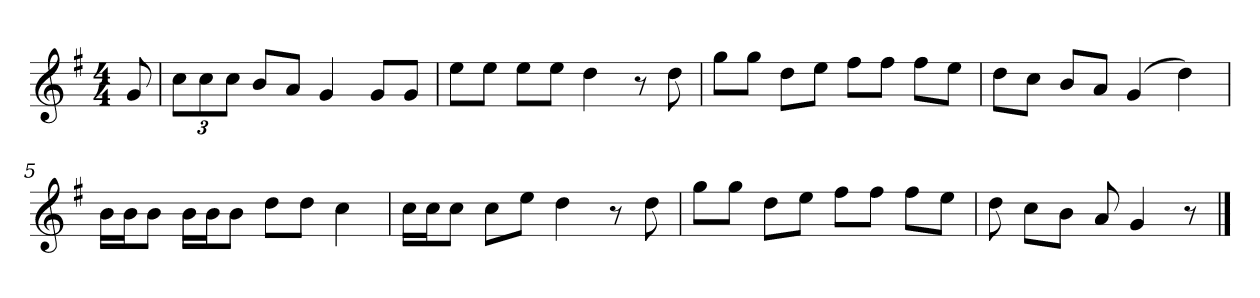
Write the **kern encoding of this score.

**kern
*part1
*staff1
*k[f#]
*M4/4
*MM120
=
8g
=1
12ccL
12cc
12ccJ
8bL
8aJ
4g
8gL
8gJ
=2
8eeL
8eeJ
8eeL
8eeJ
4dd
8r
8dd
=3
8ggL
8ggJ
8ddL
8eeJ
8ff#L
8ff#J
8ff#L
8eeJ
=4
8ddL
8ccJ
8bL
8aJ
(4g
4dd)
=5
16bLL
16bJ
8bJ
16bLL
16bJ
8bJ
8ddL
8ddJ
4cc
=6
16ccLL
16ccJ
8ccJ
8ccL
8eeJ
4dd
8r
8dd
=7
8ggL
8ggJ
8ddL
8eeJ
8ff#L
8ff#J
8ff#L
8eeJ
=8
8dd
8ccL
8bJ
8a
4g
8r
==
*-
